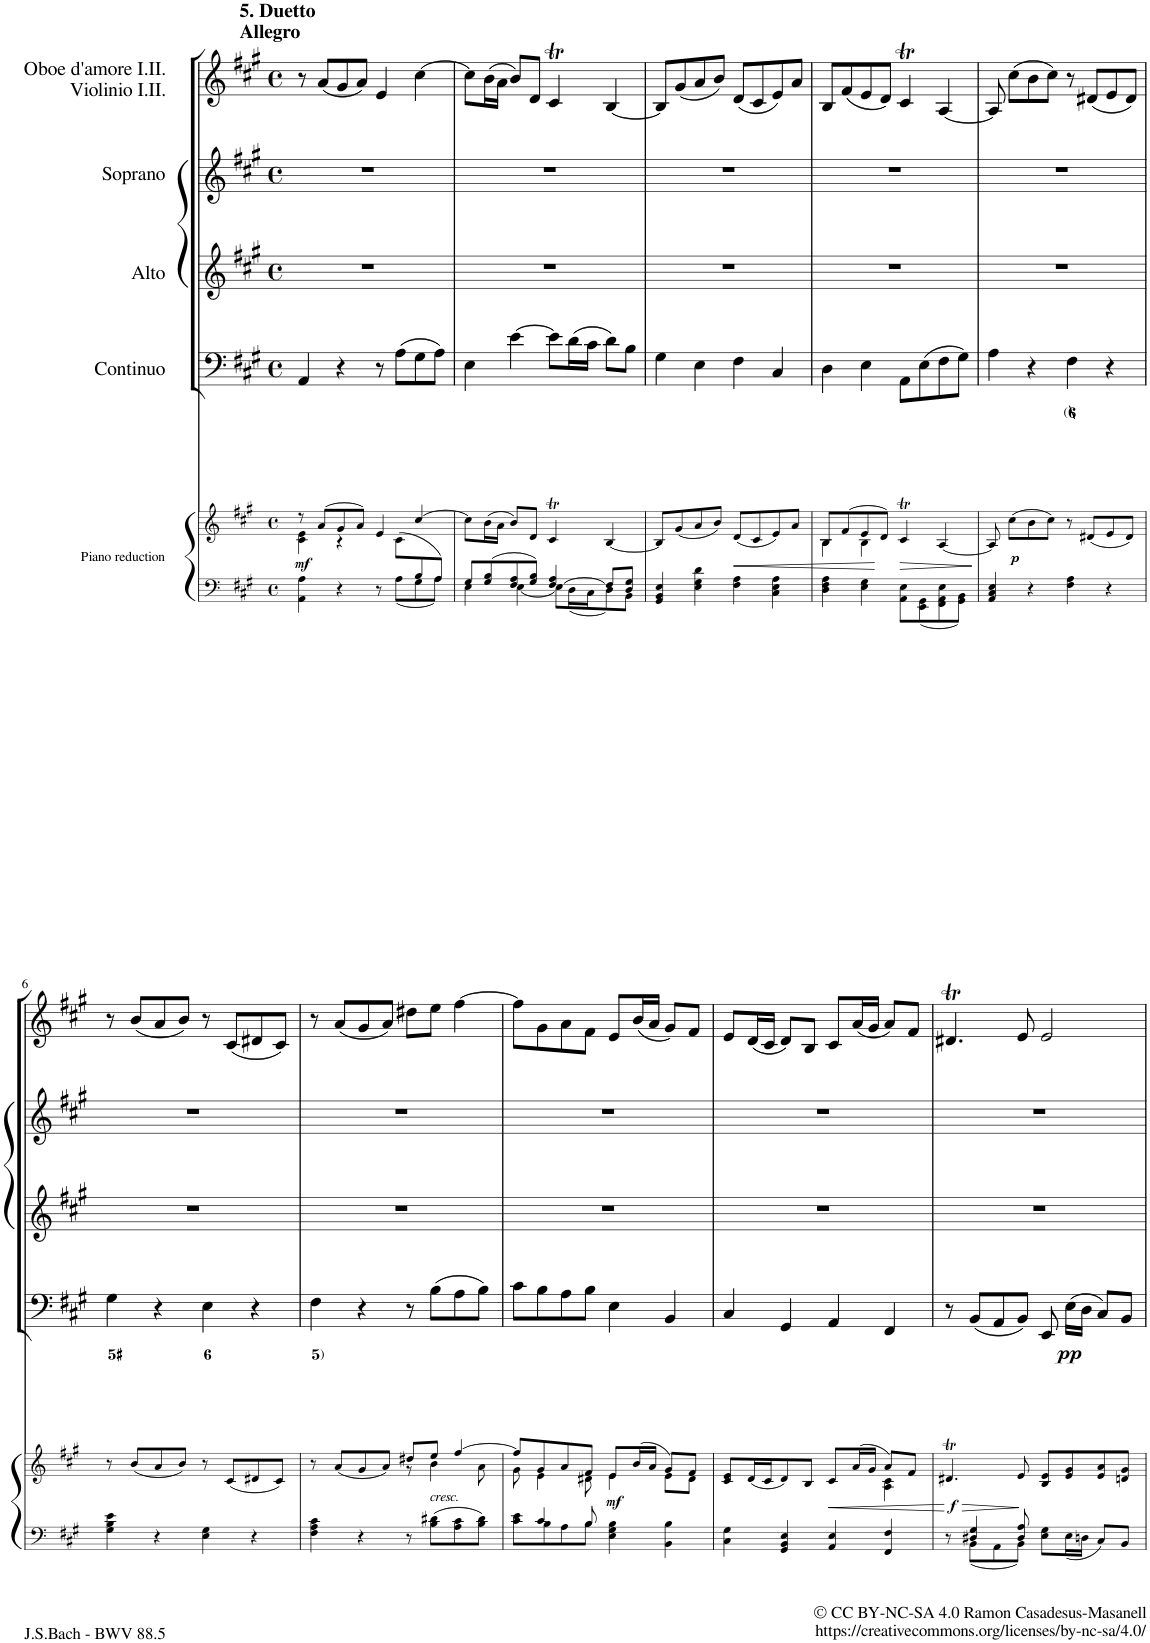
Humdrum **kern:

**kern	**kern	**dynam	**kern	**dynam	**kern	**kern	**kern
*part5	*part5	*part5	*part4	*part4	*part3	*part2	*part1
*staff6	*staff5	*staff5/6	*staff4	*staff4	*staff3	*staff2	*staff1
*I"Piano reduction	*	*	*I"Continuo	*	*I"Alto	*I"Soprano	*I"Oboe d'amore I.II. Violinio I.II.
*I'Pno	*	*	*	*	*	*	*
*stria5	*stria5	*	*	*	*	*	*
*clefF4	*clefG2	*	*clefF4	*	*clefG2	*clefG2	*clefG2
*k[f#c#g#]	*k[f#c#g#]	*	*k[f#c#g#]	*	*k[f#c#g#]	*k[f#c#g#]	*k[f#c#g#]
*M4/4	*M4/4	*	*M4/4	*	*M4/4	*M4/4	*M4/4
*met(c)	*met(c)	*	*met(c)	*	*met(c)	*met(c)	*met(c)
=1	=1	=1	=1	=1	=1	=1	=1
*^	*^	*	*	*	*	*	*
!	!	!	!	!	!	!	!	!	!LO:TX:a:B:t=5. Duetto
!	!	!	!	!	!	!	!	!	!LO:TX:a:t=Allegro
!	!	!	!	!LO:DY:b	!	!	!	!	!
2.ryy	4AA\ 4A\	8r	4c#\ 4e\	mf	4AA/	.	1r	1r	8r
.	.	(8a/L	.	.	.	.	.	.	(8a/L
.	4r	8g#/	4r	.	4r	.	.	.	8g#/
.	.	8a/J)	.	.	.	.	.	.	8a/J)
.	8r	4e/	8ryy	.	8r	.	.	.	4e/
.	8A\L	.	(8c#\L	.	(8A\L	.	.	.	.
8B/	8G#\	[4cc#/	4ryy	.	8G#\	.	.	.	[4cc#\
8A/J)	8A\J	.	.	.	8A\J)	.	.	.	.
*	*	*v	*v	*	*	*	*	*	*
=2	=2	=2	=2	=2	=2	=2	=2	=2
8G#/L	4E\	8cc#\L]	.	4E\	.	1r	1r	8cc#\L]
8G#/ 8B/	.	(16b\L	.	.	.	.	.	(16b\L
.	.	16a\JJ	.	.	.	.	.	16a\JJ
8F#/ 8A/	[4E\	8b/L)	.	[4e\	.	.	.	8b/L)
8G#/ 8B/J	.	8d/J	.	.	.	.	.	8d/J
[4F#/ 4A/	8E\L]	4c#t/	.	8e\L]	.	.	.	4c#t/
.	16D\L	.	.	(16d\L	.	.	.	.
.	16C#\J	.	.	16c#\JJ	.	.	.	.
8F#/L]	8D\	[4B/	.	8d\L)	.	.	.	[4B/
8D/ 8G#/J	8BB\J	.	.	8B\J	.	.	.	.
*v	*v	*	*	*	*	*	*	*
=3	=3	=3	=3	=3	=3	=3	=3
4GG#/ 4BB/ 4E/	8B/L]	.	4G#\	.	1r	1r	8B/L]
.	(8g#/	.	.	.	.	.	(8g#/
4E\ 4G#\ 4d\	8a/	.	4E\	.	.	.	8a/
.	8b/J)	.	.	.	.	.	8b/J)
!	!	!LO:HP:b	!	!	!	!	!
4F#\ 4A\	(8d/L	<	4F#\	.	.	.	(8d/L
.	8c#/	.	.	.	.	.	8c#/
4C#\ 4E\ 4A\	8e/)	.	4C#/	.	.	.	8e/)
.	8a/J	.	.	.	.	.	8a/J
=4	=4	=4	=4	=4	=4	=4	=4
*^	*^	*	*	*	*	*	*
2.ryy	4D\ 4F#\ 4A\	8B/L	4B\	.	4D\	.	1r	1r	8B/L
.	.	(8f#/	.	.	.	.	.	.	(8f#/
.	4E\ 4G#\	8e/	4B\	.	4E\	.	.	.	8e/
.	.	8d/J)	.	[	.	.	.	.	8d/J)
!	!	!	!	!LO:HP:b	!	!	!	!	!
.	8AA\ 8E\L	4c#t/	4ryy	>	8AA\L	.	.	.	4c#t/
.	8EE\ 8GG#\	.	.	.	(8E\	.	.	.	.
4E\	8FF#\ 8AA\	[<4A/	4ryy	.	8F#\	.	.	.	[4A/
.	8GG#\ 8BB\J	.	.	.	8G#\J)	.	.	.	.
*v	*v	*	*	*	*	*	*	*	*
*	*v	*v	*	*	*	*	*	*
.	.	]	.	.	.	.	.
=5	=5	=5	=5	=5	=5	=5	=5
4AA/ 4C#/ 4E/	8A/]	.	4A\	.	1r	1r	8A/]
!	!	!LO:DY:b	!	!	!	!	!
.	(8cc#\L	p	.	.	.	.	(8cc#\L
4r	8b\	.	4r	.	.	.	8b\
.	8cc#\J)	.	.	.	.	.	8cc#\J)
4F#\ 4A\	8r	.	4F#\	.	.	.	8r
.	(8d#X/L	.	.	.	.	.	(8d#X/L
4r	8e/	.	4r	.	.	.	8e/
.	8d#/J)	.	.	.	.	.	8d#/J)
!!LO:LB:g=z
=6	=6	=6	=6	=6	=6	=6	=6
4G#\ 4B\ 4e\	8r	.	4G#\	.	1r	1r	8r
.	(8b/L	.	.	.	.	.	(8b/L
4r	8a/	.	4r	.	.	.	8a/
.	8b/J)	.	.	.	.	.	8b/J)
4E\ 4G#\	8r	.	4E\	.	.	.	8r
.	(8c#/L	.	.	.	.	.	(8c#/L
4r	8d#X/	.	4r	.	.	.	8d#X/
.	8c#/J)	.	.	.	.	.	8c#/J)
=7	=7	=7	=7	=7	=7	=7	=7
*	*^	*	*	*	*	*	*
4F#\ 4A\ 4c#\	8r	8ryy	.	4F#\	.	1r	1r	8r
.	(8a/L	8ryy	.	.	.	.	.	(8a/L
4r	8g#/	4ryy	.	4r	.	.	.	8g#/
.	8a/J)	.	.	.	.	.	.	8a/J)
8r	8dd#X/L	8r	.	8r	.	.	.	8dd#X\L
!	!LO:TX:b:i:t=cresc.	!	!	!	!	!	!	!
8B\ 8d#X\L	8ee/J	4b\	.	(8B\L	.	.	.	8ee\J
8A\ 8c#\	[4ff#/	.	.	8A\	.	.	.	[4ff#\
8B\ 8d#\J	.	8a\	.	8B\J)	.	.	.	.
=8	=8	=8	=8	=8	=8	=8	=8	=8
*^	*	*	*	*	*	*	*	*
8ryy	8c#\ 8e\L	8ff#/L]	8g#\	.	8c#\L	.	1r	1r	8ff#\L]
4c#/	8B\	8g#/	4e\	.	8B\	.	.	.	8g#\
.	8A\	8a/	.	.	8A\	.	.	.	8a\
8B/	8B\J	8f#/J	8d#X\	.	8B\J	.	.	.	8f#\J
!	!	!	!	!LO:DY:b	!	!	!	!	!
2ryy	4E\ 4G#\ 4B\	8e/L	4e\	mf	4E\	.	.	.	8e/L
.	.	(16b/L	.	.	.	.	.	.	(16b/L
.	.	16a/JJ	.	.	.	.	.	.	16a/JJ
.	4BB\ 4B\	8g#/L)	8e\L	.	4BB/	.	.	.	8g#/L)
.	.	8f#/J	8d#\J	.	.	.	.	.	8f#/J
*v	*v	*	*	*	*	*	*	*	*
=9	=9	=9	=9	=9	=9	=9	=9	=9
4C#\ 4G#\	8c#/ 8e/L	2ryy	.	4C#/	.	1r	1r	8e/L
.	(<16d/L	.	.	.	.	.	.	(16d/L
.	16c#/J	.	.	.	.	.	.	16c#/JJ
4GG#/ 4BB/ 4E/	8d/)	.	.	4GG#/	.	.	.	8d/L)
.	8B/J	.	.	.	.	.	.	8B/J
!	!	!	!LO:HP:b	!	!	!	!	!
4AA/ 4E/	8c#/L	4ryy	<	4AA/	.	.	.	8c#/L
.	(16a/L	.	.	.	.	.	.	(16a/L
.	16g#/JJ	.	.	.	.	.	.	16g#/JJ
4FF#/ 4F#/	8a/L)	4A\ 4c#\	.	4FF#/	.	.	.	8a/L)
.	8f#/J	.	.	.	.	.	.	8f#/J
*	*v	*v	*	*	*	*	*	*
.	.	[	.	.	.	.	.
=10	=10	=10	=10	=10	=10	=10	=10
*^	*	*	*	*	*	*	*
!	!	!	!LO:HP:b	!	!	!	!	!
!	!	!	!LO:DY:n=1:b	!	!	!	!	!
8r	8ryy	4.d#Xt/	> f	8r	.	1r	1r	4.d#Xt/
4D#X/ 4G#/	8BB\L	.	.	(8BB/L	.	.	.	.
.	8AA\	.	.	8AA/	.	.	.	.
8D#/ 8A/	8BB\J	8e/	.	8BB/J)	.	.	.	8e/
2ryy	8E\ 8G#\L	8B/ 8e/L	]	8EE/	.	.	.	2e/
!	!	!	!	!	!LO:DY:b	!	!	!
.	16E\L	8e/ 8g#/	.	(16E\LL	pp	.	.	.
.	16Dn\JJ	.	.	16D\JJ	.	.	.	.
.	8C#/L	8e/ 8a/	.	8C#/L)	.	.	.	.
.	8BB/J	8dn/ 8g#/J	.	8BB/J	.	.	.	.
*v	*v	*	*	*	*	*	*	*
=	=	=	=	=	=	=	=
*-	*-	*-	*-	*-	*-	*-	*-
